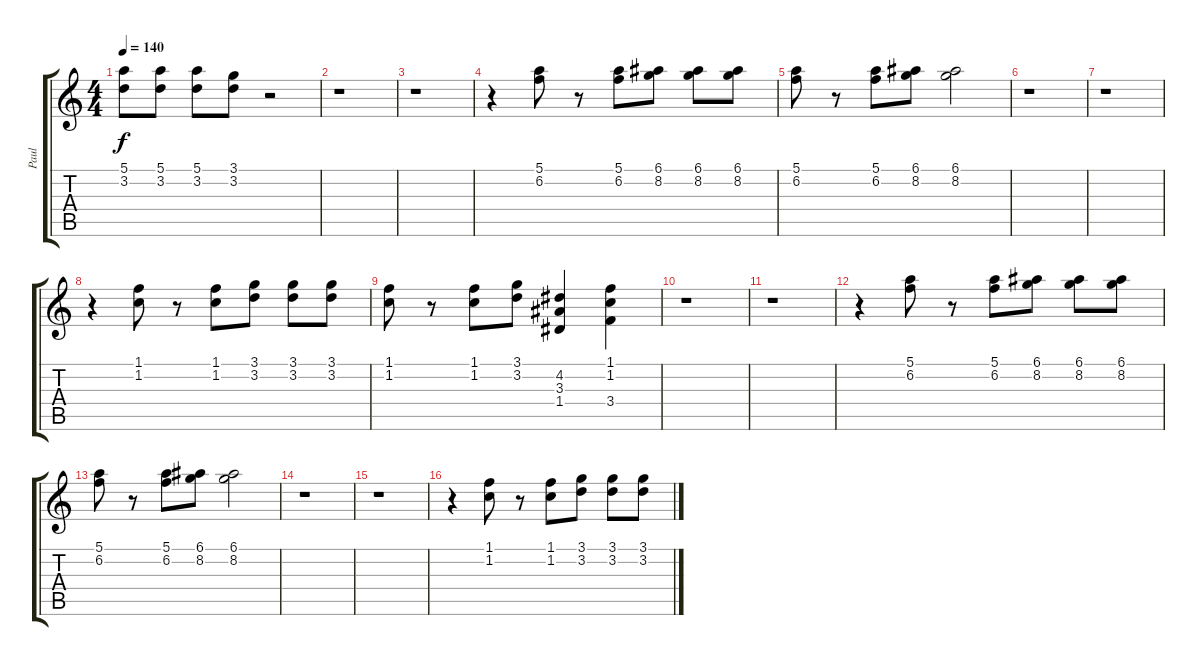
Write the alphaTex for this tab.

\track ("Paul" "Paul") {instrument distortionguitar}
\staff {score tabs}
\tuning (E4 B3 G3 D3 A2 E2) {hide}
\ts (4 4)
\tempo 140
\clef g2
\ks c
(5.1 3.2).8{dy f} (5.1 3.2).8 (5.1 3.2).8 (3.1 3.2).8 r.2 |
r.1 |
r.1 |
r.4 (5.1 6.2).8 r.8 (5.1 6.2).8 (6.1 8.2).8 (6.1 8.2).8 (6.1 8.2).8 |
(5.1 6.2).8 r.8 (5.1 6.2).8 (6.1 8.2).8 (6.1 8.2).2 |
r.1 |
r.1 |
r.4 (1.1 1.2).8 r.8 (1.1 1.2).8 (3.1 3.2).8 (3.1 3.2).8 (3.1 3.2).8 |
(1.1 1.2).8 r.8 (1.1 1.2).8 (3.1 3.2).8 (4.2 3.3 1.4).4 (1.1 1.2 3.4).4 |
r.1 |
r.1 |
r.4 (5.1 6.2).8 r.8 (5.1 6.2).8 (6.1 8.2).8 (6.1 8.2).8 (6.1 8.2).8 |
(5.1 6.2).8 r.8 (5.1 6.2).8 (6.1 8.2).8 (6.1 8.2).2 |
r.1 |
r.1 |
r.4 (1.1 1.2).8 r.8 (1.1 1.2).8 (3.1 3.2).8 (3.1 3.2).8 (3.1 3.2).8
